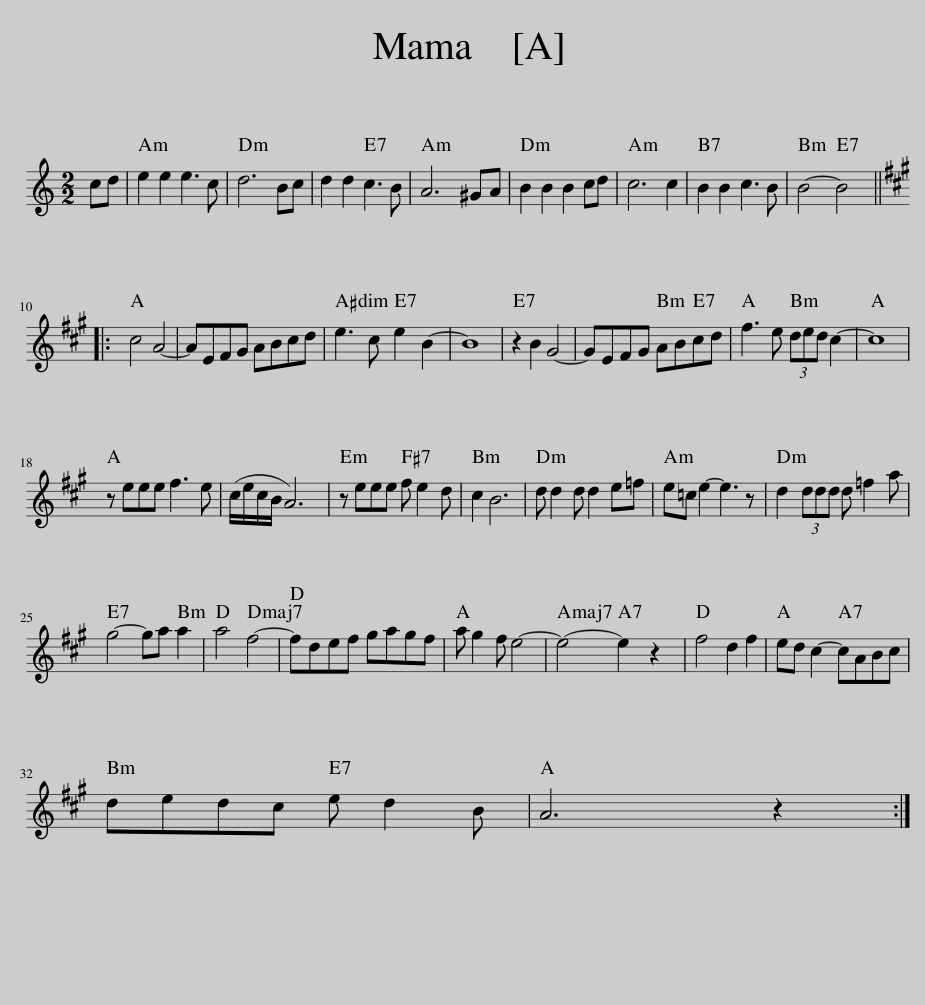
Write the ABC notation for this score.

X:1
L:1/8
M:2/2
I:linebreak $
K:C
V:1 treble
V:1
 cd | e2 e2 e3 c | d6 Bc | d2 d2 c3 B | A6 ^GA | %5
 B2 B2 B2 cd | c6 c2 | B2 B2 c3 B | B4- B4 |:$[K:A] c4 A4- | %10
 AEFG ABcd | e3 c e2 B2- | B8 | z2 B2 G4- | GEFG ABcd | %15
 f3 e (3ded c2- | c8 |$ z eee f3 e | (c/e/c/B/ A6) | z eee f e2 d | %20
 c2 B6 | d d2 d d2 e=f | e=c e2- e3 z | d2 (3ddd d =f2 a |$ g4- ga a2 | %25
 a4 f4- | fdef gagf | a g2 f e4- | e4- e2 z2 | f4 d2 f2 | %30
 ed c2- cABc |$ dedc e d2 B | A6 z2 :| %33
